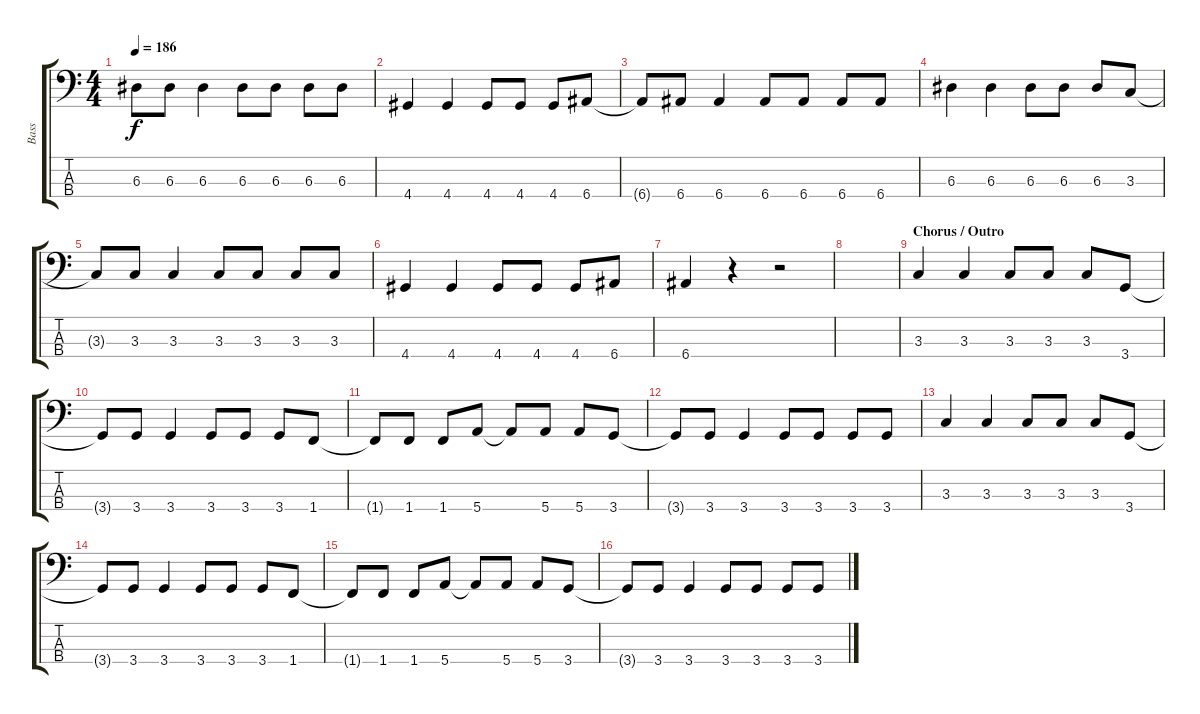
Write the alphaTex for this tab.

\track ("Bass" "Bass") {instrument electricbasspick}
\staff {score tabs}
\tuning (G2 D2 A1 E1) {hide}
\ts (4 4)
\tempo 186
\clef f4
\ks c
6.3{t}.8{dy f} 6.3.8 6.3.4 6.3.8 6.3.8 6.3.8 6.3.8 |
4.4.4 4.4.4 4.4.8 4.4.8 4.4.8 6.4.8 |
6.4{t}.8 6.4.8 6.4.4 6.4.8 6.4.8 6.4.8 6.4.8 |
6.3.4 6.3.4 6.3.8 6.3.8 6.3.8 3.3.8 |
3.3{t}.8 3.3.8 3.3.4 3.3.8 3.3.8 3.3.8 3.3.8 |
4.4.4 4.4.4 4.4.8 4.4.8 4.4.8 6.4.8 |
6.4.4 r.4 r.2 |
|
\section ("" "Chorus / Outro")
3.3.4 3.3.4 3.3.8 3.3.8 3.3.8 3.4.8 |
3.4{t}.8 3.4.8 3.4.4 3.4.8 3.4.8 3.4.8 1.4.8 |
1.4{t}.8 1.4.8 1.4.8 5.4.8 5.4{t}.8 5.4.8 5.4.8 3.4.8 |
3.4{t}.8 3.4.8 3.4.4 3.4.8 3.4.8 3.4.8 3.4.8 |
3.3.4 3.3.4 3.3.8 3.3.8 3.3.8 3.4.8 |
3.4{t}.8 3.4.8 3.4.4 3.4.8 3.4.8 3.4.8 1.4.8 |
1.4{t}.8 1.4.8 1.4.8 5.4.8 5.4{t}.8 5.4.8 5.4.8 3.4.8 |
3.4{t}.8 3.4.8 3.4.4 3.4.8 3.4.8 3.4.8 3.4.8
